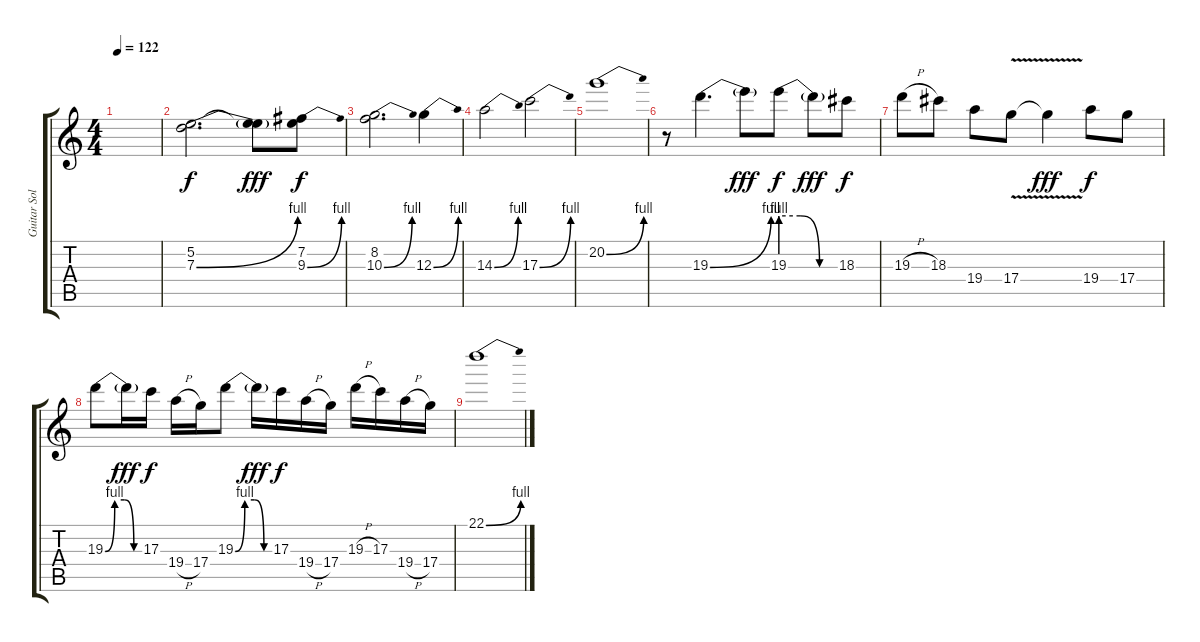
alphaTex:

\track ("Guitar Solo" "Guitar Sol") {instrument distortionguitar}
\staff {score tabs}
\tuning (E4 B3 G3 D3 A2 E2) {hide}
\ts (4 4)
\tempo 122
\clef g2
\ks c
|
(5.2 7.3{be (bend 0 0 60 4)}).2{d dy f} (5.2{t} 7.3{t}).8{dy fff} (7.2 9.3{be (bend 0 0 60 4)}).8{dy f} |
(8.2 10.3{be (bend 0 0 60 4)}).2{d} 12.3{be (bend 0 0 60 4)}.4 |
14.3{be (bend 0 0 60 4)}.2 17.3{be (bend 0 0 60 4)}.2 |
20.2{be (bend 0 0 60 4)}.1 |
r.8 19.3{be (bend 0 0 60 4)}.4{d} 19.3{t}.8{dy fff} 19.3{be (custom 0 4 20 4 40 0 60 0)}.8{dy f} 19.3{t}.8{dy fff} 18.3.8{dy f} |
19.3{h}.8 18.3.8 19.4.8 17.4{v}.8 17.4{t}.4{dy fff} 19.4.8{dy f} 17.4.8 |
19.3{be (custom 0 0 15 4 30 4 45 0 60 0)}.8 19.3{t}.16{dy fff} 17.3.16{dy f} 19.4{h}.16 17.4.16 19.3{be (custom 0 0 15 4 30 4 45 0 60 0)}.8 19.3{t}.16{dy fff} 17.3.16{dy f} 19.4{h}.16 17.4.16 19.3{h}.16 17.3.16 19.4{h}.16 17.4.16 |
22.1{be (bend 0 0 60 4)}.1
